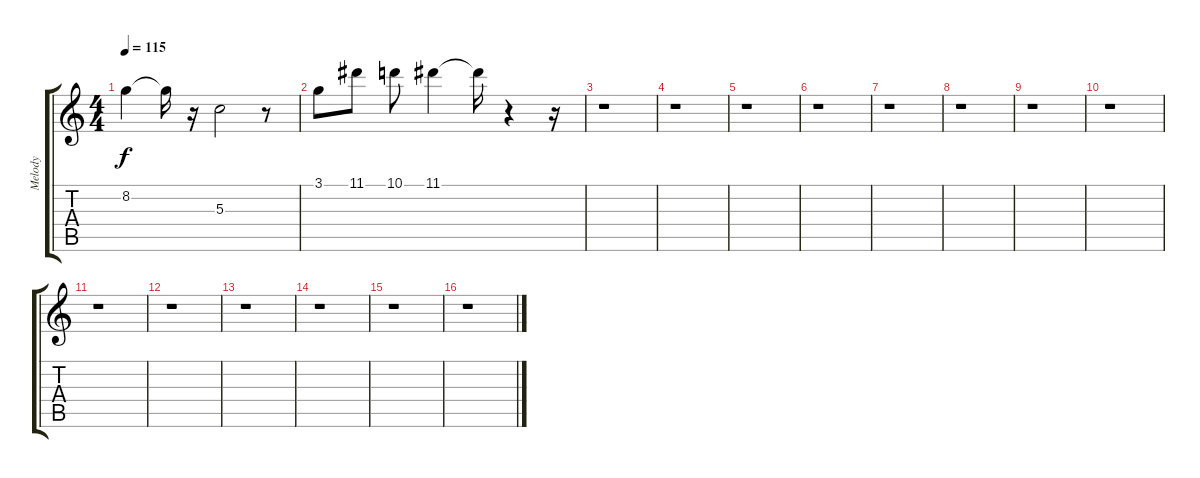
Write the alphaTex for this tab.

\track ("Melody  " "Melody  ") {instrument electricguitarmuted}
\staff {score tabs}
\tuning (E4 B3 G3 D3 A2 E2) {hide}
\ts (4 4)
\tempo 115
\clef g2
\ks c
8.2{t}.4{dy f} 8.2{t}.16 r.16 5.3.2 r.8 |
3.1.8 11.1.8 10.1.8 11.1.4 11.1{t}.16 r.4 r.16 |
r.1 |
r.1 |
r.1 |
r.1 |
r.1 |
r.1 |
r.1 |
r.1 |
r.1 |
r.1 |
r.1 |
r.1 |
r.1 |
r.1
